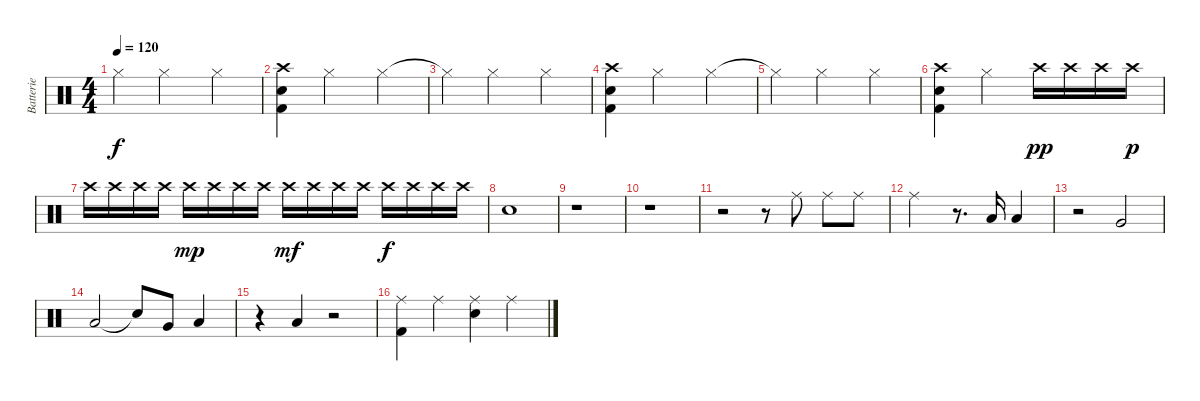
\track ("Batterie" "Batterie") {instrument percussion}
\staff {score}
\articulation defaults
\ts (4 4)
\tempo 120
\clef neutral
\ks c "Hi-Hat (closed)"{t}.4{dy f} "Hi-Hat (closed)".2 "Hi-Hat (closed)".4
|
("Crash high (hit)" "Snare (hit) 2" "Kick (hit) 2").4 "Hi-Hat (closed)".2 "Hi-Hat (closed)".4 |
"Hi-Hat (closed)"{t}.4 "Hi-Hat (closed)".2 "Hi-Hat (closed)".4 |
("Crash high (hit)" "Snare (hit) 2" "Kick (hit) 2").4 "Hi-Hat (closed)".2 "Hi-Hat (closed)".4 |
"Hi-Hat (closed)"{t}.4 "Hi-Hat (closed)".2 "Hi-Hat (closed)".4 |
("Crash high (hit)" "Snare (hit) 2" "Kick (hit) 2").4 "Hi-Hat (closed)".2 "Crash high (hit)".16{dy pp} "Crash high (hit)".16 "Crash high (hit)".16 "Crash high (hit)".16{dy p} |
"Crash high (hit)".16 "Crash high (hit)".16 "Crash high (hit)".16 "Crash high (hit)".16 "Crash high (hit)".16{dy mp} "Crash high (hit)".16 "Crash high (hit)".16 "Crash high (hit)".16 "Crash high (hit)".16{dy mf} "Crash high (hit)".16 "Crash high (hit)".16 "Crash high (hit)".16 "Crash high (hit)".16{dy f} "Crash high (hit)".16 "Crash high (hit)".16 "Crash high (hit)".16 |
"Snare (hit) 2".1 |
r.1 |
r.1 |
r.2 r.8 "Ride (middle)".8 "Ride (middle)".8 "Ride (middle)".8 |
"Ride (middle)".2 r.8{d} "Low Tom (hit)".16 "Low Tom (hit)".4 |
r.2 "Very Low Tom (hit)".2 |
"Low Tom (hit)".2 "Snare (hit)"{t}.8 "Very Low Tom (hit)".8 "Low Tom (hit)".4 |
r.4 "Low Tom (hit)".4 r.2 |
("Ride (middle)" "Kick (hit) 2").4 "Ride (middle)".4 ("Ride (middle)" "Snare (hit) 2").4 "Ride (middle)".4
